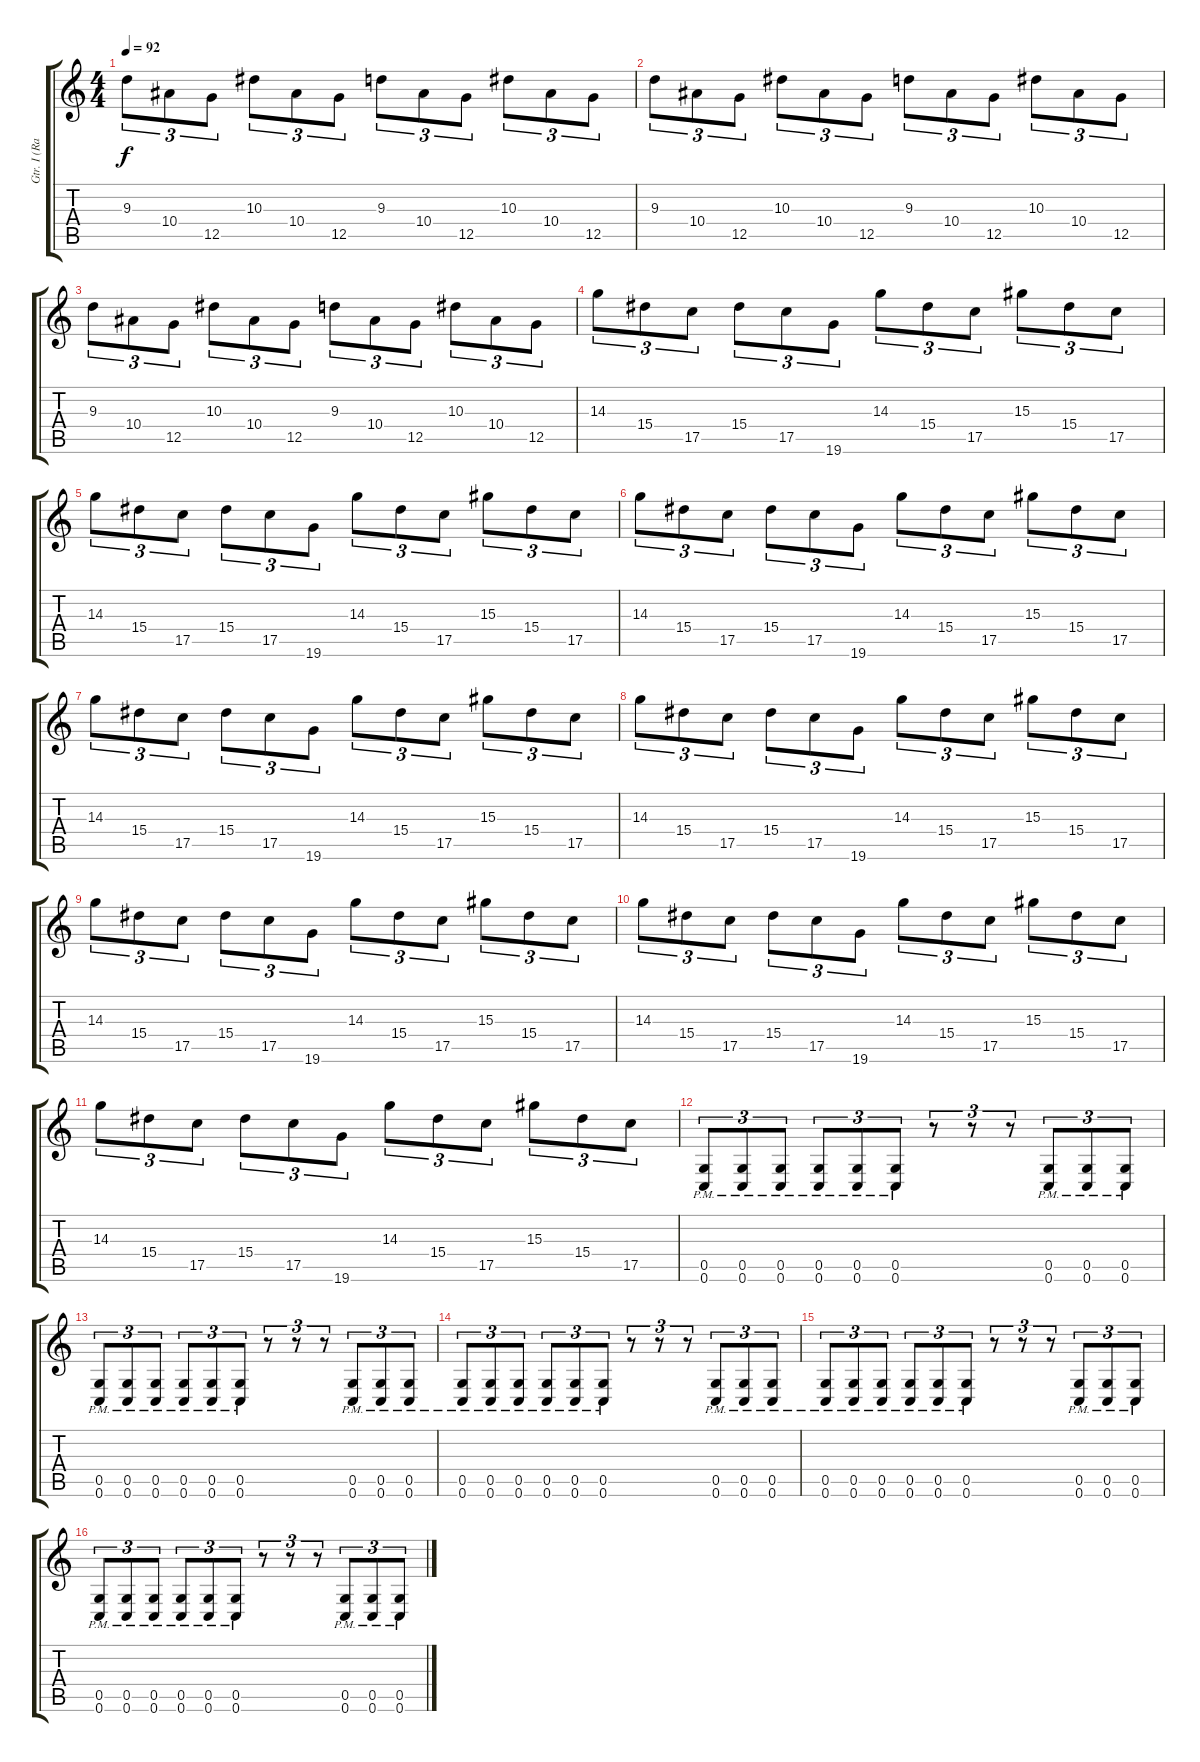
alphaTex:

\track ("Gtr. I (Raivio)" "Gtr. I (Ra") {instrument distortionguitar}
\staff {score tabs}
\tuning (D4 A3 F3 C3 G2 C2) {hide}
\ts (4 4)
\tempo 92
\clef g2
\ks c
9.3.8{tu (3 2) dy f} 10.4.8{tu (3 2)} 12.5.8{tu (3 2)} 10.3.8{tu (3 2)} 10.4.8{tu (3 2)} 12.5.8{tu (3 2)} 9.3.8{tu (3 2)} 10.4.8{tu (3 2)} 12.5.8{tu (3 2)} 10.3.8{tu (3 2)} 10.4.8{tu (3 2)} 12.5.8{tu (3 2)} |
9.3.8{tu (3 2)} 10.4.8{tu (3 2)} 12.5.8{tu (3 2)} 10.3.8{tu (3 2)} 10.4.8{tu (3 2)} 12.5.8{tu (3 2)} 9.3.8{tu (3 2)} 10.4.8{tu (3 2)} 12.5.8{tu (3 2)} 10.3.8{tu (3 2)} 10.4.8{tu (3 2)} 12.5.8{tu (3 2)} |
9.3.8{tu (3 2)} 10.4.8{tu (3 2)} 12.5.8{tu (3 2)} 10.3.8{tu (3 2)} 10.4.8{tu (3 2)} 12.5.8{tu (3 2)} 9.3.8{tu (3 2)} 10.4.8{tu (3 2)} 12.5.8{tu (3 2)} 10.3.8{tu (3 2)} 10.4.8{tu (3 2)} 12.5.8{tu (3 2)} |
14.3.8{tu (3 2)} 15.4.8{tu (3 2)} 17.5.8{tu (3 2)} 15.4.8{tu (3 2)} 17.5.8{tu (3 2)} 19.6.8{tu (3 2)} 14.3.8{tu (3 2)} 15.4.8{tu (3 2)} 17.5.8{tu (3 2)} 15.3.8{tu (3 2)} 15.4.8{tu (3 2)} 17.5.8{tu (3 2)} |
14.3.8{tu (3 2)} 15.4.8{tu (3 2)} 17.5.8{tu (3 2)} 15.4.8{tu (3 2)} 17.5.8{tu (3 2)} 19.6.8{tu (3 2)} 14.3.8{tu (3 2)} 15.4.8{tu (3 2)} 17.5.8{tu (3 2)} 15.3.8{tu (3 2)} 15.4.8{tu (3 2)} 17.5.8{tu (3 2)} |
14.3.8{tu (3 2)} 15.4.8{tu (3 2)} 17.5.8{tu (3 2)} 15.4.8{tu (3 2)} 17.5.8{tu (3 2)} 19.6.8{tu (3 2)} 14.3.8{tu (3 2)} 15.4.8{tu (3 2)} 17.5.8{tu (3 2)} 15.3.8{tu (3 2)} 15.4.8{tu (3 2)} 17.5.8{tu (3 2)} |
14.3.8{tu (3 2)} 15.4.8{tu (3 2)} 17.5.8{tu (3 2)} 15.4.8{tu (3 2)} 17.5.8{tu (3 2)} 19.6.8{tu (3 2)} 14.3.8{tu (3 2)} 15.4.8{tu (3 2)} 17.5.8{tu (3 2)} 15.3.8{tu (3 2)} 15.4.8{tu (3 2)} 17.5.8{tu (3 2)} |
14.3.8{tu (3 2)} 15.4.8{tu (3 2)} 17.5.8{tu (3 2)} 15.4.8{tu (3 2)} 17.5.8{tu (3 2)} 19.6.8{tu (3 2)} 14.3.8{tu (3 2)} 15.4.8{tu (3 2)} 17.5.8{tu (3 2)} 15.3.8{tu (3 2)} 15.4.8{tu (3 2)} 17.5.8{tu (3 2)} |
14.3.8{tu (3 2)} 15.4.8{tu (3 2)} 17.5.8{tu (3 2)} 15.4.8{tu (3 2)} 17.5.8{tu (3 2)} 19.6.8{tu (3 2)} 14.3.8{tu (3 2)} 15.4.8{tu (3 2)} 17.5.8{tu (3 2)} 15.3.8{tu (3 2)} 15.4.8{tu (3 2)} 17.5.8{tu (3 2)} |
14.3.8{tu (3 2)} 15.4.8{tu (3 2)} 17.5.8{tu (3 2)} 15.4.8{tu (3 2)} 17.5.8{tu (3 2)} 19.6.8{tu (3 2)} 14.3.8{tu (3 2)} 15.4.8{tu (3 2)} 17.5.8{tu (3 2)} 15.3.8{tu (3 2)} 15.4.8{tu (3 2)} 17.5.8{tu (3 2)} |
14.3.8{tu (3 2)} 15.4.8{tu (3 2)} 17.5.8{tu (3 2)} 15.4.8{tu (3 2)} 17.5.8{tu (3 2)} 19.6.8{tu (3 2)} 14.3.8{tu (3 2)} 15.4.8{tu (3 2)} 17.5.8{tu (3 2)} 15.3.8{tu (3 2)} 15.4.8{tu (3 2)} 17.5.8{tu (3 2)} |
(0.5{pm} 0.6{pm}).8{tu (3 2)} (0.5{pm} 0.6{pm}).8{tu (3 2)} (0.5{pm} 0.6{pm}).8{tu (3 2)} (0.5{pm} 0.6{pm}).8{tu (3 2)} (0.5{pm} 0.6{pm}).8{tu (3 2)} (0.5{pm} 0.6{pm}).8{tu (3 2)} r.8{tu (3 2)} r.8{tu (3 2)} r.8{tu (3 2)} (0.5{pm} 0.6{pm}).8{tu (3 2)} (0.5{pm} 0.6{pm}).8{tu (3 2)} (0.5{pm} 0.6{pm}).8{tu (3 2)} |
(0.5{pm} 0.6{pm}).8{tu (3 2)} (0.5{pm} 0.6{pm}).8{tu (3 2)} (0.5{pm} 0.6{pm}).8{tu (3 2)} (0.5{pm} 0.6{pm}).8{tu (3 2)} (0.5{pm} 0.6{pm}).8{tu (3 2)} (0.5{pm} 0.6{pm}).8{tu (3 2)} r.8{tu (3 2)} r.8{tu (3 2)} r.8{tu (3 2)} (0.5{pm} 0.6{pm}).8{tu (3 2)} (0.5{pm} 0.6{pm}).8{tu (3 2)} (0.5{pm} 0.6{pm}).8{tu (3 2)} |
(0.5{pm} 0.6{pm}).8{tu (3 2)} (0.5{pm} 0.6{pm}).8{tu (3 2)} (0.5{pm} 0.6{pm}).8{tu (3 2)} (0.5{pm} 0.6{pm}).8{tu (3 2)} (0.5{pm} 0.6{pm}).8{tu (3 2)} (0.5{pm} 0.6{pm}).8{tu (3 2)} r.8{tu (3 2)} r.8{tu (3 2)} r.8{tu (3 2)} (0.5{pm} 0.6{pm}).8{tu (3 2)} (0.5{pm} 0.6{pm}).8{tu (3 2)} (0.5{pm} 0.6{pm}).8{tu (3 2)} |
(0.5{pm} 0.6{pm}).8{tu (3 2)} (0.5{pm} 0.6{pm}).8{tu (3 2)} (0.5{pm} 0.6{pm}).8{tu (3 2)} (0.5{pm} 0.6{pm}).8{tu (3 2)} (0.5{pm} 0.6{pm}).8{tu (3 2)} (0.5{pm} 0.6{pm}).8{tu (3 2)} r.8{tu (3 2)} r.8{tu (3 2)} r.8{tu (3 2)} (0.5{pm} 0.6{pm}).8{tu (3 2)} (0.5{pm} 0.6{pm}).8{tu (3 2)} (0.5{pm} 0.6{pm}).8{tu (3 2)} |
(0.5{pm} 0.6{pm}).8{tu (3 2)} (0.5{pm} 0.6{pm}).8{tu (3 2)} (0.5{pm} 0.6{pm}).8{tu (3 2)} (0.5{pm} 0.6{pm}).8{tu (3 2)} (0.5{pm} 0.6{pm}).8{tu (3 2)} (0.5{pm} 0.6{pm}).8{tu (3 2)} r.8{tu (3 2)} r.8{tu (3 2)} r.8{tu (3 2)} (0.5{pm} 0.6{pm}).8{tu (3 2)} (0.5{pm} 0.6{pm}).8{tu (3 2)} (0.5{pm} 0.6{pm}).8{tu (3 2)}
